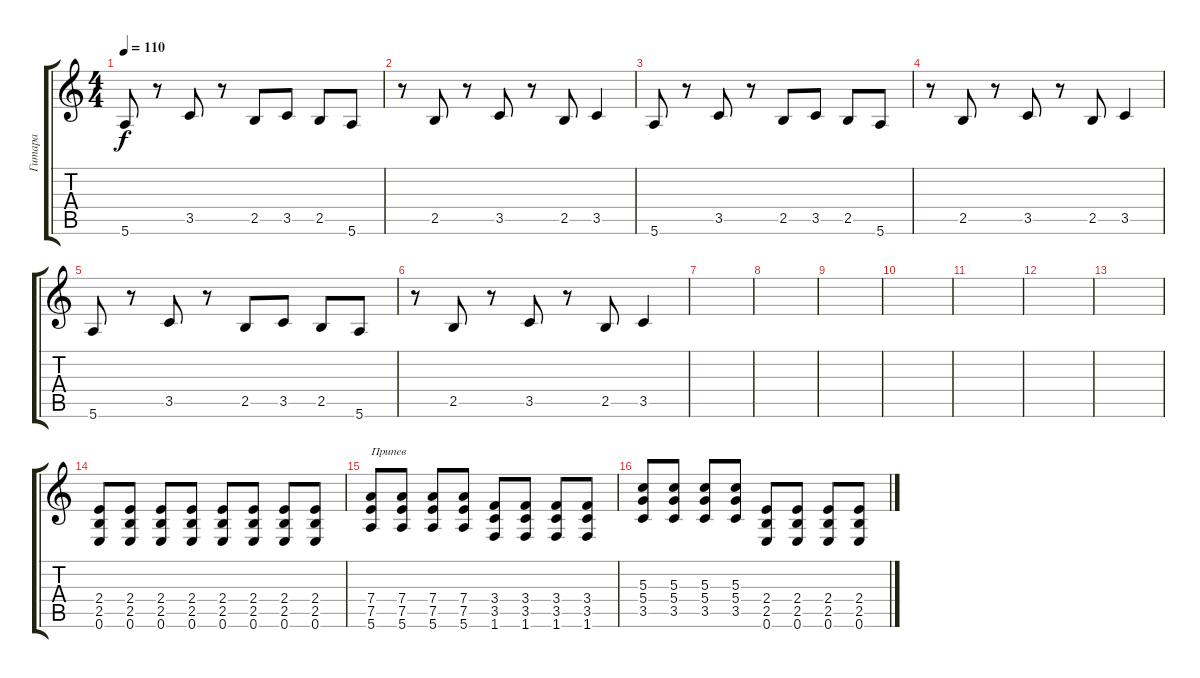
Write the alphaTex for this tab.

\track ("Гитара" "Гитара") {instrument distortionguitar}
\staff {score tabs}
\tuning (E4 B3 G3 D3 A2 E2) {hide}
\ts (4 4)
\tempo 110
\clef g2
\ks c
5.6.8{dy f} r.8 3.5.8 r.8 2.5.8 3.5.8 2.5.8 5.6.8 |
r.8 2.5.8 r.8 3.5.8 r.8 2.5.8 3.5.4 |
5.6.8 r.8 3.5.8 r.8 2.5.8 3.5.8 2.5.8 5.6.8 |
r.8 2.5.8 r.8 3.5.8 r.8 2.5.8 3.5.4 |
5.6.8 r.8 3.5.8 r.8 2.5.8 3.5.8 2.5.8 5.6.8 |
r.8 2.5.8 r.8 3.5.8 r.8 2.5.8 3.5.4 |
|
|
|
|
|
|
|
(2.4 2.5 0.6).8 (2.4 2.5 0.6).8 (2.4 2.5 0.6).8 (2.4 2.5 0.6).8 (2.4 2.5 0.6).8 (2.4 2.5 0.6).8 (2.4 2.5 0.6).8 (2.4 2.5 0.6).8 |
(7.4 7.5 5.6).8{txt "Припев"} (7.4 7.5 5.6).8 (7.4 7.5 5.6).8 (7.4 7.5 5.6).8 (3.4 3.5 1.6).8 (3.4 3.5 1.6).8 (3.4 3.5 1.6).8 (3.4 3.5 1.6).8 |
(5.3 5.4 3.5).8 (5.3 5.4 3.5).8 (5.3 5.4 3.5).8 (5.3 5.4 3.5).8 (2.4 2.5 0.6).8 (2.4 2.5 0.6).8 (2.4 2.5 0.6).8 (2.4 2.5 0.6).8
